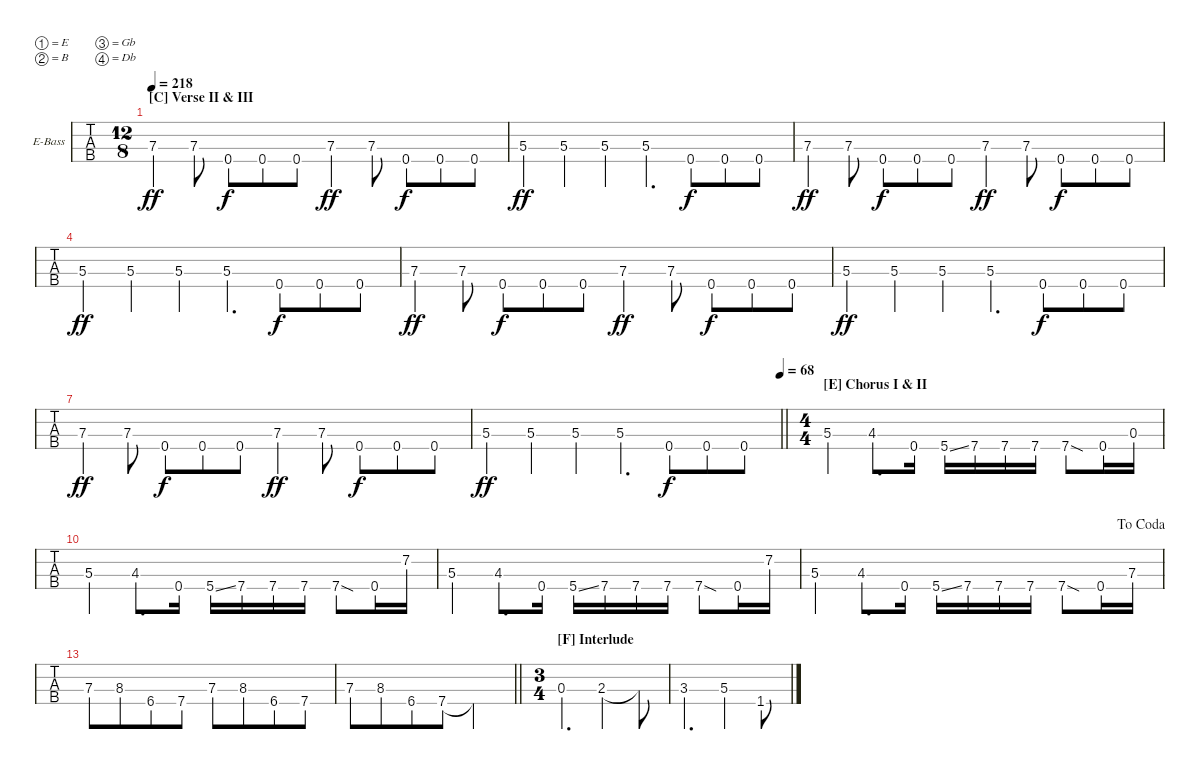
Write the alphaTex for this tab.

\bracketExtendMode nobrackets
\firstSystemTrackNameOrientation horizontal
\otherSystemsTrackNameOrientation horizontal
\defaultBarNumberDisplay FirstOfSystem
\track ("Bass" "E-Bass") {instrument electricbassfinger}
\staff {tabs}
\tuning (E2 B1 Gb1 Db1)
\ts (12 8)
\section ("C" "Verse II & III")
\tempo 218
\clef f4
\scale
0.27013
\ks g
7.3.4{dy ff} 7.3.8 0.4.8{dy f} 0.4.8 0.4.8 7.3.4{dy ff} 7.3.8 0.4.8{dy f} 0.4.8 0.4.8 |
\scale
0.22987 5.3.4{dy ff} 5.3.4 5.3.4 5.3.4{d} 0.4.8{dy f} 0.4.8 0.4.8 |
\scale
0.27013 7.3.4{dy ff} 7.3.8 0.4.8{dy f} 0.4.8 0.4.8 7.3.4{dy ff} 7.3.8 0.4.8{dy f} 0.4.8 0.4.8 |
\scale
0.22987 5.3.4{dy ff} 5.3.4 5.3.4 5.3.4{d} 0.4.8{dy f} 0.4.8 0.4.8 |
\scale
0.27013 7.3.4{dy ff} 7.3.8 0.4.8{dy f} 0.4.8 0.4.8 7.3.4{dy ff} 7.3.8 0.4.8{dy f} 0.4.8 0.4.8 |
\scale
0.22987 5.3.4{dy ff} 5.3.4 5.3.4 5.3.4{d} 0.4.8{dy f} 0.4.8 0.4.8 |
\scale
0.27013 7.3.4{dy ff} 7.3.8 0.4.8{dy f} 0.4.8 0.4.8 7.3.4{dy ff} 7.3.8 0.4.8{dy f} 0.4.8 0.4.8 |
\tempo (68 1)
\scale
0.22987
\barLineRight lightlight
5.3.4{dy ff} 5.3.4 5.3.4 5.3.4{d} 0.4.8{dy f} 0.4.8 0.4.8 |
\ts (4 4)
\section ("E" "Chorus I & II")
\scale
0.267089
\ks c
5.3.4 4.3.8{d} 0.4.16 5.4{ss}.16 7.4.16 7.4.16 7.4.16 7.4{sod}.8 0.4.16 0.3.16 |
\scale
0.244304 5.3.4 4.3.8{d} 0.4.16 5.4{ss}.16 7.4.16 7.4.16 7.4.16 7.4{sod}.8 0.4.16 7.2.16 |
\scale
0.244304 5.3.4 4.3.8{d} 0.4.16 5.4{ss}.16 7.4.16 7.4.16 7.4.16 7.4{sod}.8 0.4.16 7.2.16 |
\jump dacoda
\scale
0.244304 5.3.4 4.3.8{d} 0.4.16 5.4{ss}.16 7.4.16 7.4.16 7.4.16 7.4{sod}.8 0.4.16 7.3.16 |
\scale
0.323887 7.3.8{beam invert} 8.3.8{beam invert beam merge} 6.4.8{beam invert} 7.4.8{beam invert} 7.3.8{beam invert} 8.3.8{beam invert beam merge} 6.4.8{beam invert} 7.4.8{beam invert} |
\scale
0.255061
\barLineRight lightlight
7.3.8{beam invert} 8.3.8{beam invert beam merge} 6.4.8{beam invert} 7.4.8{beam invert} 7.4{t}.2 |
\ts (3 4)
\section ("F" "Interlude")
\scale
0.228745 0.3.4{d} 2.3.4 2.3{t}.8 |
\scale
0.192308 3.3.4{d} 5.3.4 1.4.8
